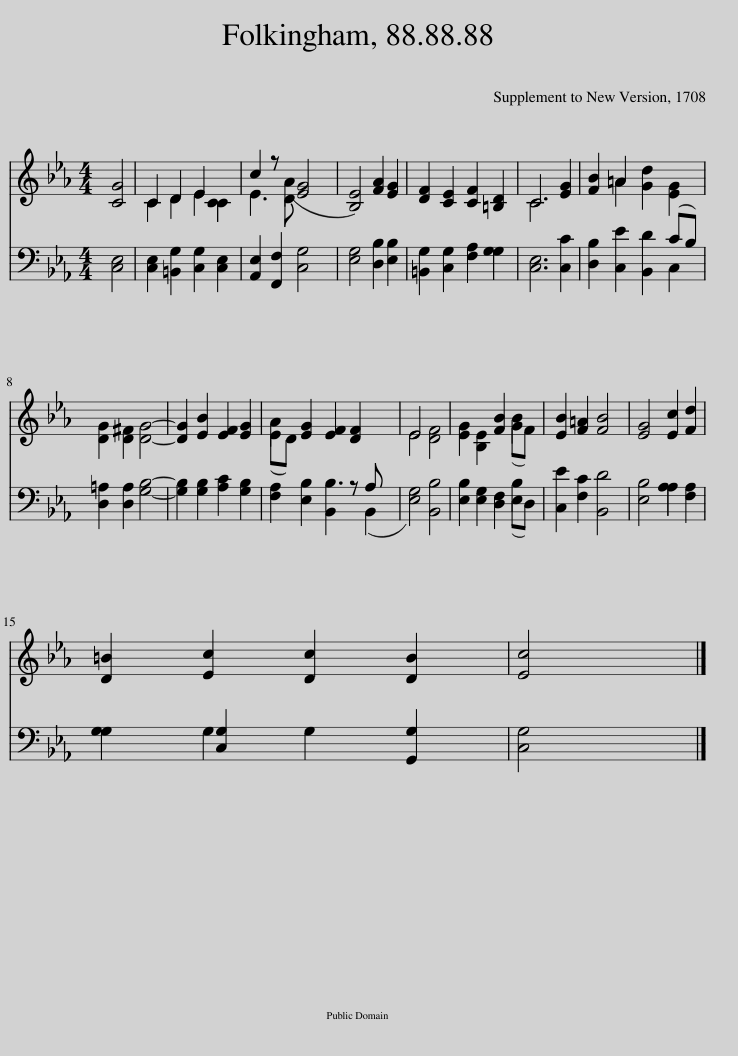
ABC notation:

X:1
%%score ( 1 2 ) ( 3 4 )
L:1/8
M:4/4
I:linebreak $
K:Eb
V:1 treble
V:2 treble
V:3 bass
V:4 bass
V:1
 [CG]4 | C2 D2 E2 C2 | c2 z D [EG]4 | [B,E]4 [FA]2 [EG]2 | [DF]2 [CE]2 [CF]2 [=B,D]2 | %5
 C6 [EG]2 | [FB]2 =A2 [Gd]2 [EG]2 |$ [DG]2 [D^F]2 [DG]4- | [DG]2 [EB]2 [EF]2 [EG]2 | (ED) [EG]2 [EF]2 [DF]2 x | %10
 E4 [DF]4 | [EG]2 [B,E]2 [FB]2 (GF) | [EB]2 [F=A]2 [FB]4 | [EG]4 [Ec]2 [Fd]2 |$ [D=B]2 [Ec]2 [Dc]2 [DB]2 | %15
 [Ec]4 |] %16
V:2
 x4 | C2 D2 E2 C2 | E3 A2 x3 | x8 | x8 | %5
 C6 x2 | x2 =A2 x4 |$ x8 | x8 | A2 x7 | %10
 E4 x4 | x6 B2 | x8 | x8 |$ x8 | %15
 x4 |] %16
V:3
 [C,E,]4 | [C,E,]2 [=B,,G,]2 [C,G,]2 [C,E,]2 | [A,,E,]2 [F,,F,]2 [C,G,]4 | [E,G,]4 [D,B,]2 [E,B,]2 | [=B,,G,]2 [C,G,]2 [F,A,]2 G,2 | %5
 [C,E,]6 [C,C]2 | [D,B,]2 [C,E]2 [B,,D]2 (CB,) |$ [D,=A,]2 [D,A,]2 [G,B,]4- | [G,B,]2 [G,B,]2 [A,C]2 [G,B,]2 | [F,A,]2 [E,B,]2 B,,2 z A, x | %10
 [E,G,]4 [B,,B,]4 | [E,B,]2 [E,G,]2 [D,F,]2 (E,D,) | [C,E]2 [F,C]2 [B,,D]4 | [E,B,]4 A,2 [F,A,]2 |$ G,2 [C,G,]2 G,2 [G,,G,]2 | %15
 [C,G,]4 |] %16
V:4
 x4 | x8 | x8 | x8 | x6 G,2 | %5
 x8 | x6 C,2 |$ x8 | x8 | x4 B,3 B,,2 | %10
 x8 | x6 B,2 | x8 | x4 A,2 x2 |$ G,2 G,2 x4 | %15
 x4 |] %16
